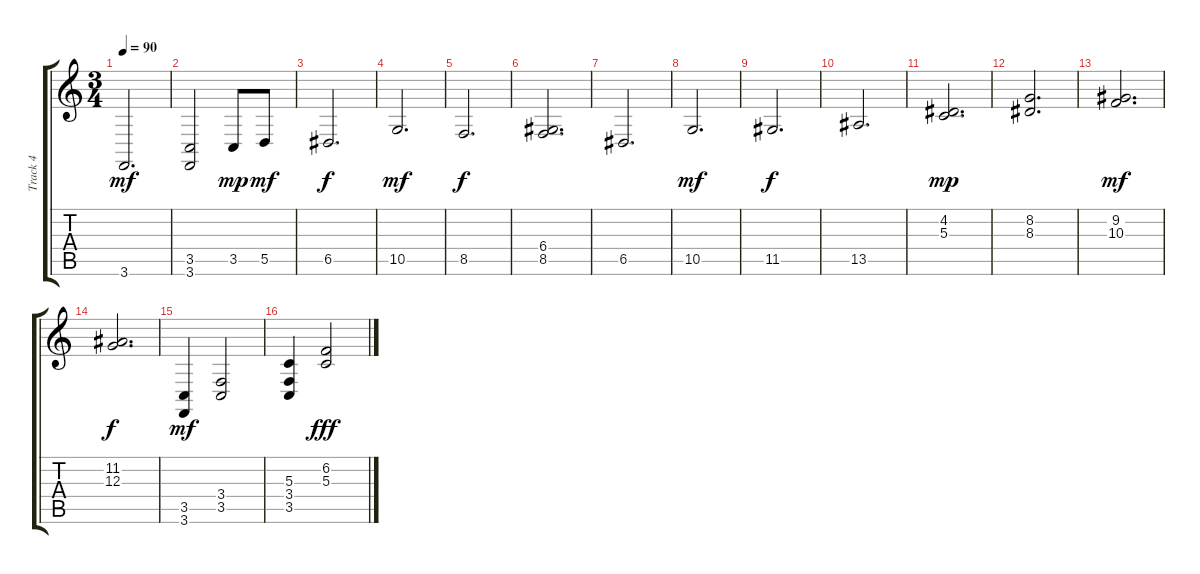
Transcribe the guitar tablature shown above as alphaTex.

\track ("Track 4" "Track 4") {instrument stringensemble2}
\staff {score tabs}
\tuning (E4 B3 G3 D3 A2 D2) {hide}
\ts (3 4)
\tempo 90
\clef g2
\ks c
3.6.2{d dy mf} |
(3.5 3.6).2 3.5.8{dy mp} 5.5.8{dy mf} |
6.5.2{d dy f} |
10.5.2{d dy mf} |
8.5.2{d dy f} |
(6.4 8.5).2{d} |
6.5.2{d} |
10.5.2{d dy mf} |
11.5.2{d dy f} |
13.5.2{d} |
(4.2 5.3).2{d dy mp} |
(8.2 8.3).2{d} |
(9.2 10.3).2{d dy mf} |
(11.2 12.3).2{d dy f} |
(3.5 3.6).4{dy mf} (3.4 3.5).2 |
(5.3 3.4 3.5).4 (6.2 5.3).2{dy fff}
